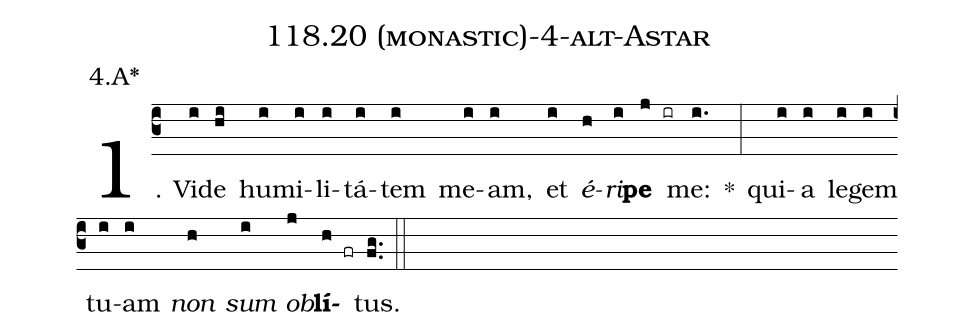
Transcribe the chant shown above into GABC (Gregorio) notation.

name: 118.20 (monastic)-4-alt-Astar;
annotation: 4.A*;
%%
(c3)1. Vi(i)de(hi) hu(i)mi(i)li(i)tá(i)tem(i) me(i)am,(i) et(i) <i>é</i>(h)<i>ri</i>(i)<b>pe</b>(j ir) me:(i.) *(:) qui(i)a(i) le(i)gem(i) tu(i)am(i) <i>non</i>(h) <i>sum</i>(i) <i>ob</i>(j)<b>lí</b>(h fr)tus.(fg..) (::)
